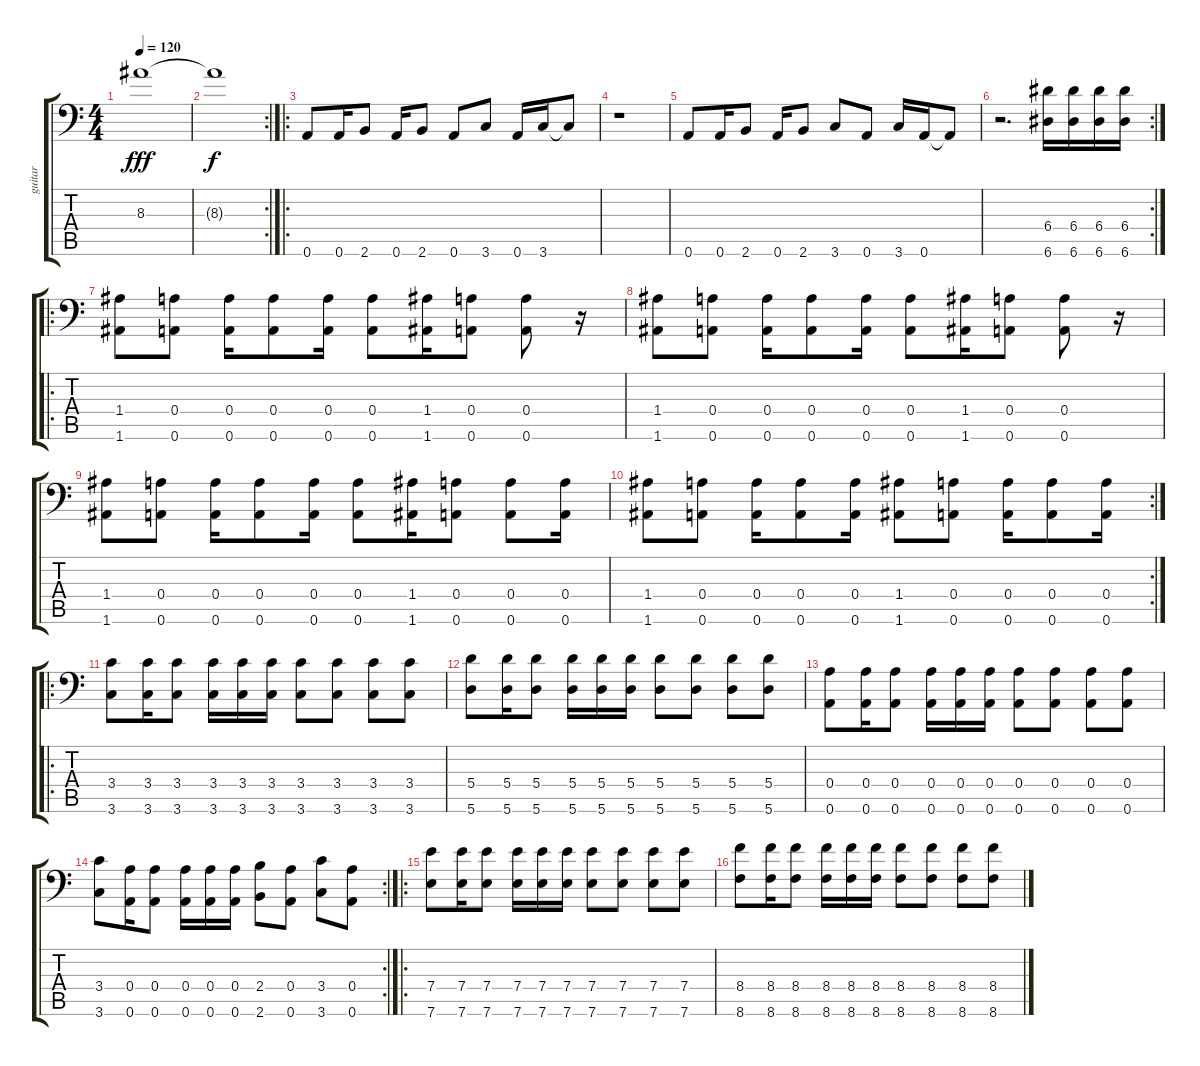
\track ("guitar" "guitar") {instrument overdrivenguitar}
\staff {score tabs}
\tuning (B3 Gb3 D3 A2 E2 A1) {hide}
\ts (4 4)
\tempo 120
\clef f4
\ks c
8.3.1{dy fff} |
\rc 2
8.3{t}.1{dy f} |
\ro
0.6.8{instrument distortionguitar} 0.6.16 2.6.8 0.6.16 2.6.8 0.6.8 3.6.8 0.6.16 3.6.16 3.6{t}.8 |
r.1 |
0.6.8{instrument distortionguitar} 0.6.16 2.6.8 0.6.16 2.6.8 3.6.8 0.6.8 3.6.16 0.6.16 0.6{t}.8 |
\rc 2
r.2{d} (6.4 6.6).16 (6.4 6.6).16 (6.4 6.6).16 (6.4 6.6).16 |
\ro
(1.4 1.6).8{instrument overdrivenguitar} (0.4 0.6).8 (0.4 0.6).16 (0.4 0.6).8 (0.4 0.6).16 (0.4 0.6).8 (1.4 1.6).16 (0.4 0.6).8 (0.4 0.6).8 r.16 |
(1.4 1.6).8 (0.4 0.6).8 (0.4 0.6).16 (0.4 0.6).8 (0.4 0.6).16 (0.4 0.6).8 (1.4 1.6).16 (0.4 0.6).8 (0.4 0.6).8 r.16 |
(1.4 1.6).8 (0.4 0.6).8 (0.4 0.6).16 (0.4 0.6).8 (0.4 0.6).16 (0.4 0.6).8 (1.4 1.6).16 (0.4 0.6).8 (0.4 0.6).8 (0.4 0.6).16 |
\rc 2
(1.4 1.6).8 (0.4 0.6).8 (0.4 0.6).16 (0.4 0.6).8 (0.4 0.6).16 (1.4 1.6).8 (0.4 0.6).8 (0.4 0.6).16 (0.4 0.6).8 (0.4 0.6).16 |
\ro
(3.4 3.6).8 (3.4 3.6).16 (3.4 3.6).8 (3.4 3.6).16 (3.4 3.6).16 (3.4 3.6).16 (3.4 3.6).8 (3.4 3.6).8 (3.4 3.6).8 (3.4 3.6).8 |
(5.4 5.6).8 (5.4 5.6).16 (5.4 5.6).8 (5.4 5.6).16 (5.4 5.6).16 (5.4 5.6).16 (5.4 5.6).8 (5.4 5.6).8 (5.4 5.6).8 (5.4 5.6).8 |
(0.4 0.6).8 (0.4 0.6).16 (0.4 0.6).8 (0.4 0.6).16 (0.4 0.6).16 (0.4 0.6).16 (0.4 0.6).8 (0.4 0.6).8 (0.4 0.6).8 (0.4 0.6).8 |
\rc 2
(3.4 3.6).8 (0.4 0.6).16 (0.4 0.6).8 (0.4 0.6).16 (0.4 0.6).16 (0.4 0.6).16 (2.4 2.6).8 (0.4 0.6).8 (3.4 3.6).8 (0.4 0.6).8 |
\ro
(7.4 7.6).8 (7.4 7.6).16 (7.4 7.6).8 (7.4 7.6).16 (7.4 7.6).16 (7.4 7.6).16 (7.4 7.6).8 (7.4 7.6).8 (7.4 7.6).8 (7.4 7.6).8 |
(8.4 8.6).8 (8.4 8.6).16 (8.4 8.6).8 (8.4 8.6).16 (8.4 8.6).16 (8.4 8.6).16 (8.4 8.6).8 (8.4 8.6).8 (8.4 8.6).8 (8.4 8.6).8
